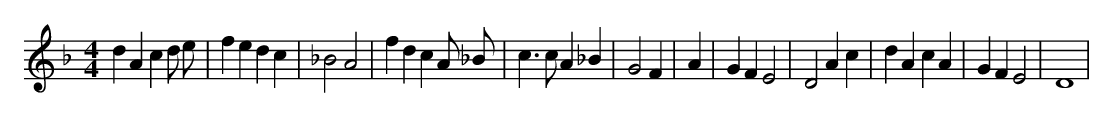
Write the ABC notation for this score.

X:1
M:4/4
L:1/8
K:F
d2 A2 c2 d e | f2 e2 d2 c2 | _B4 A4 | f2 d2 c2 A _B | c3 c A2 _B2 | G4 F2 | A2 | G2 F2 E4 | D4 A2 c2 | d2 A2 c2 A2 | G2 F2 E4 | D8 |
